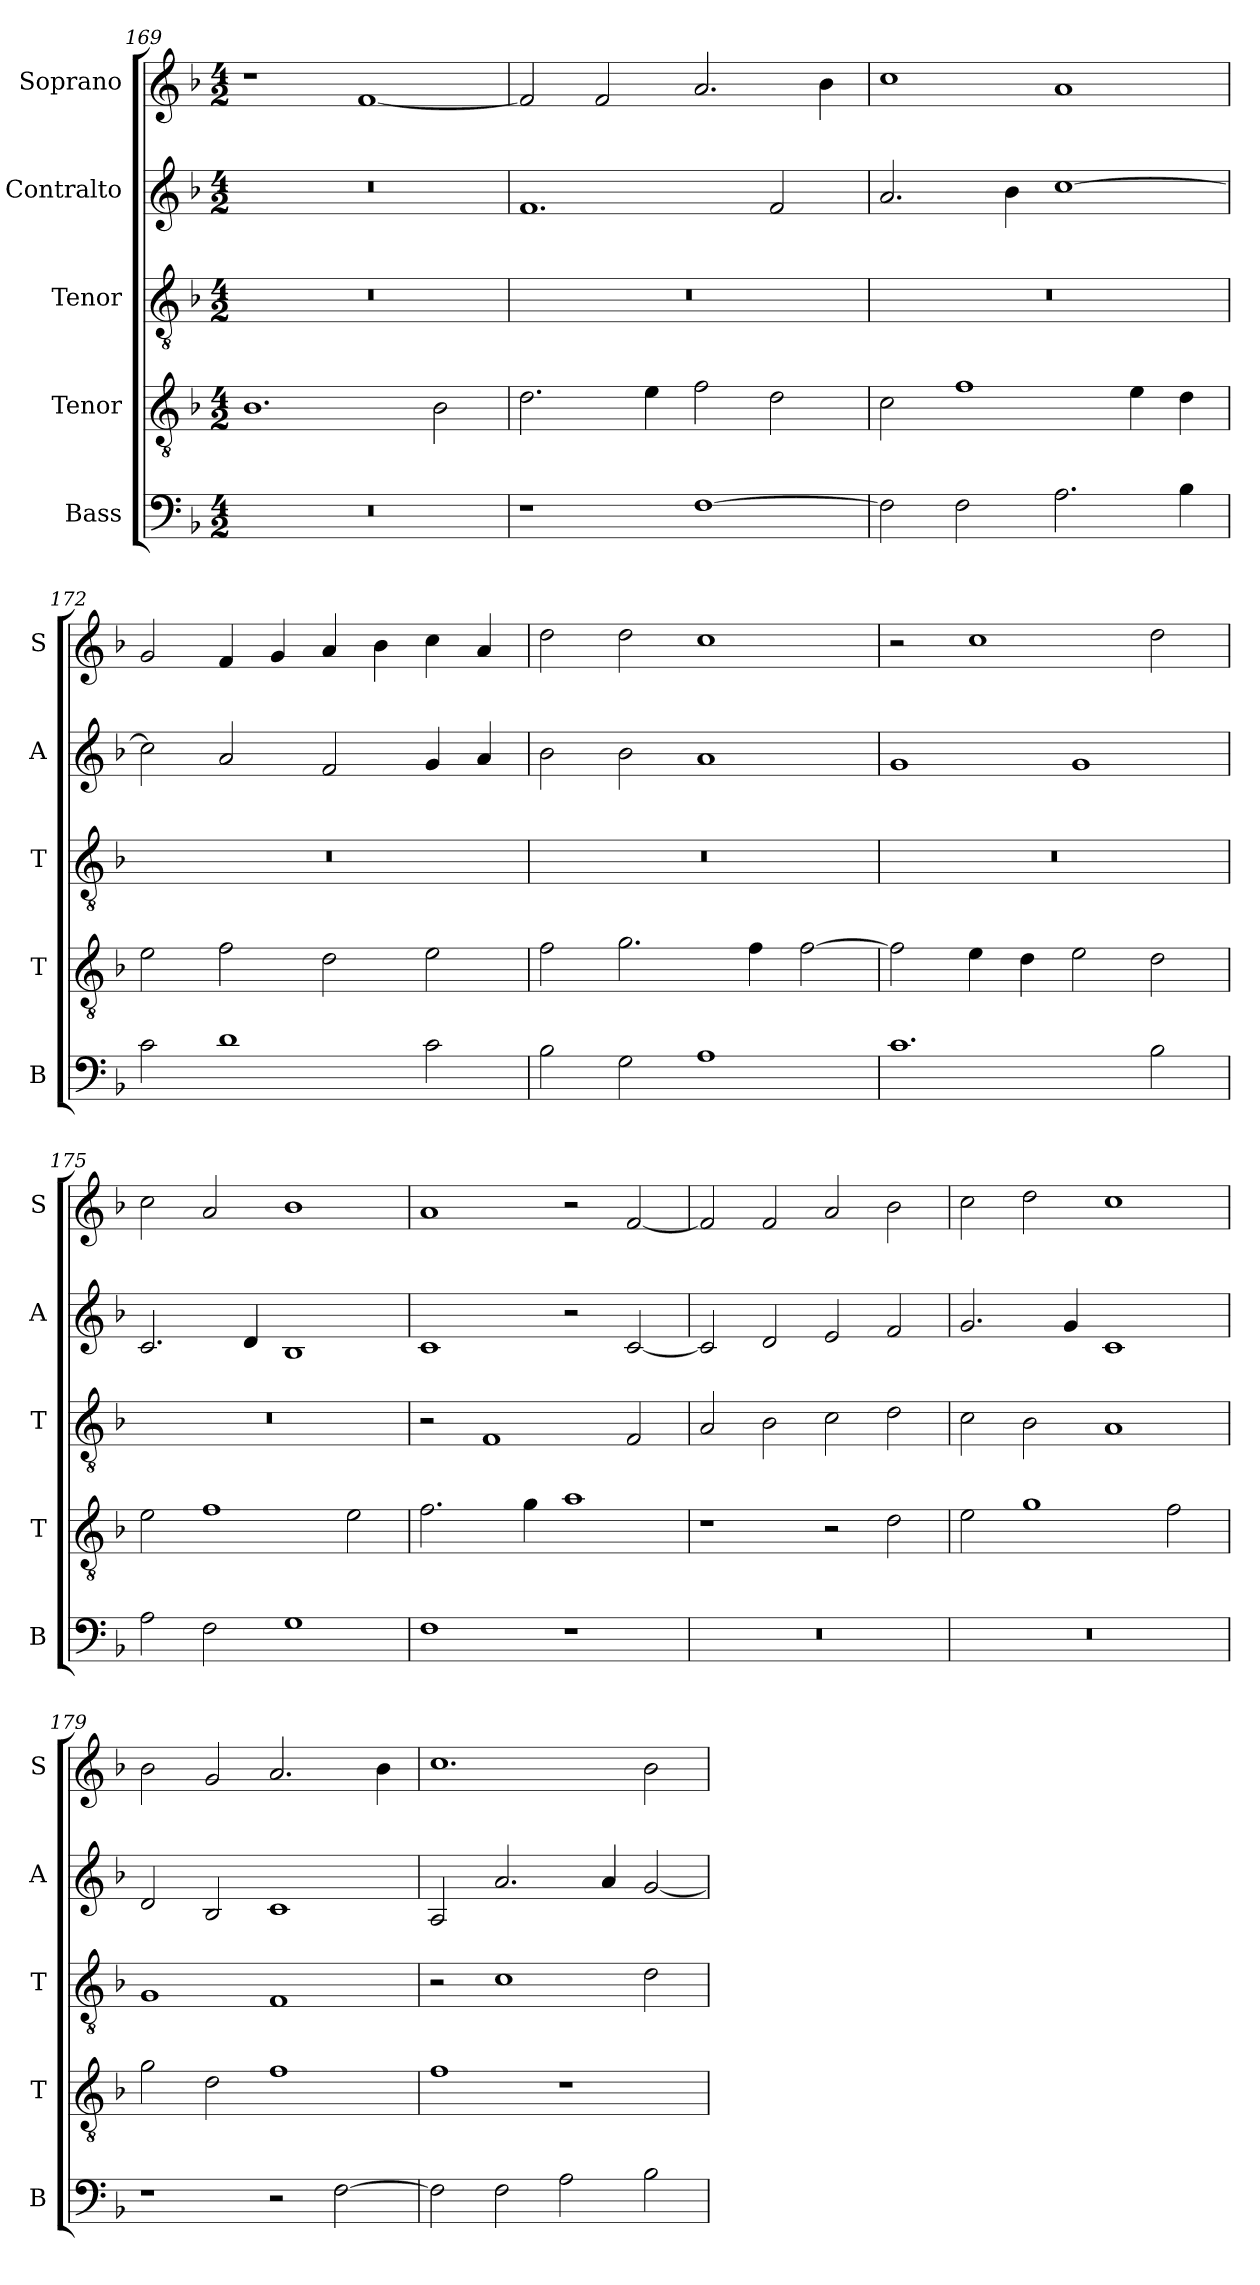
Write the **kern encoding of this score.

**kern	**kern	**kern	**kern	**kern
*part5	*part4	*part3	*part2	*part1
*staff5	*staff4	*staff3	*staff2	*staff1
*I"Bass	*I"Tenor	*I"Tenor	*I"Contralto	*I"Soprano
*I'B	*I'T	*I'T	*I'A	*I'S
*clefF4	*clefGv2	*clefGv2	*clefG2	*clefG2
*k[b-]	*k[b-]	*k[b-]	*k[b-]	*k[b-]
*F:ion	*F:ion	*F:ion	*F:ion	*F:ion
*M4/2	*M4/2	*M4/2	*M4/2	*M4/2
=169	=169	=169	=169	=169
0r	1.B-	0r	0r	1r
.	.	.	.	[1f
.	2B-	.	.	.
=170	=170	=170	=170	=170
1r	2.d	0r	1.f	2f]
.	.	.	.	2f
.	4e	.	.	.
[1F	2f	.	.	2.a
.	2d	.	2f	.
.	.	.	.	4b-
=171	=171	=171	=171	=171
2F]	2c	0r	2.a	1cc
2F	1f	.	.	.
.	.	.	4b-	.
2.A	.	.	[1cc	1a
.	4e	.	.	.
4B-	4d	.	.	.
=172	=172	=172	=172	=172
2c	2e	0r	2cc]	2g
1d	2f	.	2a	4f
.	.	.	.	4g
.	2d	.	2f	4a
.	.	.	.	4b-
2c	2e	.	4g	4cc
.	.	.	4a	4a
=173	=173	=173	=173	=173
2B-	2f	0r	2b-	2dd
2G	2.g	.	2b-	2dd
1A	.	.	1a	1cc
.	4f	.	.	.
.	[2f	.	.	.
=174	=174	=174	=174	=174
1.c	2f]	0r	1g	2r
.	4e	.	.	1cc
.	4d	.	.	.
.	2e	.	1g	.
2B-	2d	.	.	2dd
=175	=175	=175	=175	=175
2A	2e	0r	2.c	2cc
2F	1f	.	.	2a
.	.	.	4d	.
1G	.	.	1B-	1b-
.	2e	.	.	.
=176	=176	=176	=176	=176
1F	2.f	2r	1c	1a
.	.	1F	.	.
.	4g	.	.	.
1r	1a	.	2r	2r
.	.	2F	[2c	[2f
=177	=177	=177	=177	=177
0r	1r	2A	2c]	2f]
.	.	2B-	2d	2f
.	2r	2c	2e	2a
.	2d	2d	2f	2b-
=178	=178	=178	=178	=178
0r	2e	2c	2.g	2cc
.	1g	2B-	.	2dd
.	.	.	4g	.
.	.	1A	1c	1cc
.	2f	.	.	.
=179	=179	=179	=179	=179
1r	2g	1G	2d	2b-
.	2d	.	2B-	2g
2r	1f	1F	1c	2.a
[2F	.	.	.	.
.	.	.	.	4b-
=180	=180	=180	=180	=180
2F]	1f	2r	2A	1.cc
2F	.	1c	2.a	.
2A	1r	.	.	.
.	.	.	4a	.
2B-	.	2d	[2g	2b-
=	=	=	=	=
*-	*-	*-	*-	*-
